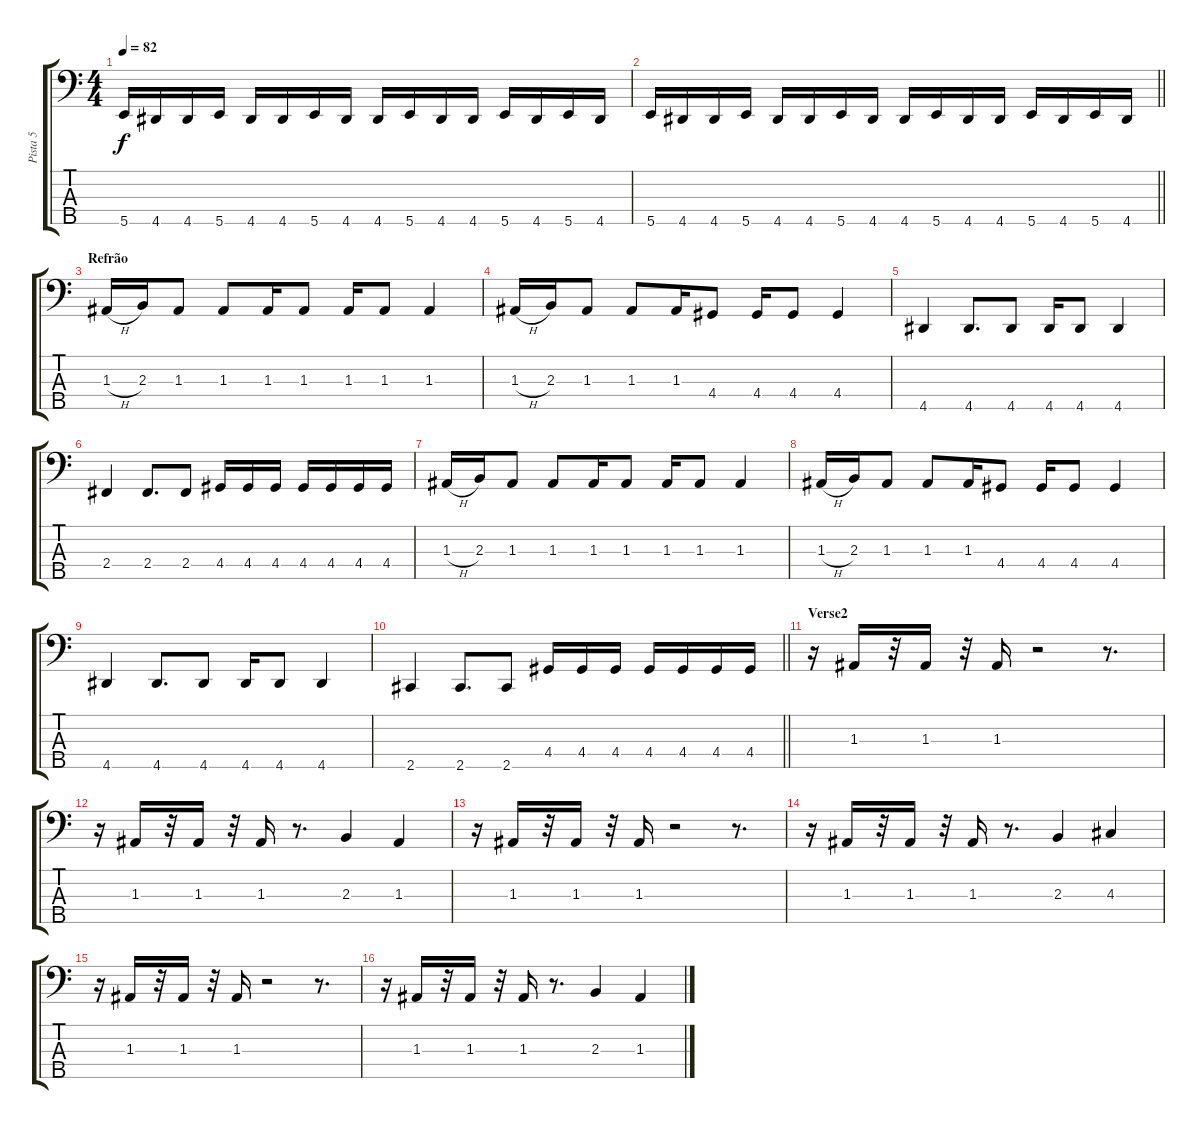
\track ("Pista 5" "Pista 5") {instrument electricbassfinger}
\staff {score tabs}
\tuning (G2 D2 A1 E1 B0) {hide}
\ts (4 4)
\tempo 82
\clef f4
\ks c
5.5.16{dy f} 4.5.16 4.5.16 5.5.16 4.5.16 4.5.16 5.5.16 4.5.16 4.5.16 5.5.16 4.5.16 4.5.16 5.5.16 4.5.16 5.5.16 4.5.16 |
\barLineRight lightlight
5.5.16 4.5.16 4.5.16 5.5.16 4.5.16 4.5.16 5.5.16 4.5.16 4.5.16 5.5.16 4.5.16 4.5.16 5.5.16 4.5.16 5.5.16 4.5.16 |
\section ("" "Refrão")
1.3{h}.16 2.3.16 1.3.8 1.3.8 1.3.16 1.3.8 1.3.16 1.3.8 1.3.4 |
1.3{h}.16 2.3.16 1.3.8 1.3.8 1.3.16 4.4.8 4.4.16 4.4.8 4.4.4 |
4.5.4 4.5.8{d} 4.5.8 4.5.16 4.5.8 4.5.4 |
2.4.4 2.4.8{d} 2.4.8 4.4.16 4.4.16 4.4.16 4.4.16 4.4.16 4.4.16 4.4.16 |
1.3{h}.16 2.3.16 1.3.8 1.3.8 1.3.16 1.3.8 1.3.16 1.3.8 1.3.4 |
1.3{h}.16 2.3.16 1.3.8 1.3.8 1.3.16 4.4.8 4.4.16 4.4.8 4.4.4 |
4.5.4 4.5.8{d} 4.5.8 4.5.16 4.5.8 4.5.4 |
\barLineRight lightlight
2.5.4 2.5.8{d} 2.5.8 4.4.16 4.4.16 4.4.16 4.4.16 4.4.16 4.4.16 4.4.16 |
\section ("" "Verse2")
r.16 1.3.16 r.32 1.3.16 r.32 1.3.16 r.2 r.8{d} |
r.16 1.3.16 r.32 1.3.16 r.32 1.3.16 r.8{d} 2.3.4 1.3.4 |
r.16 1.3.16 r.32 1.3.16 r.32 1.3.16 r.2 r.8{d} |
r.16 1.3.16 r.32 1.3.16 r.32 1.3.16 r.8{d} 2.3.4 4.3.4 |
r.16 1.3.16 r.32 1.3.16 r.32 1.3.16 r.2 r.8{d} |
r.16 1.3.16 r.32 1.3.16 r.32 1.3.16 r.8{d} 2.3.4 1.3.4
